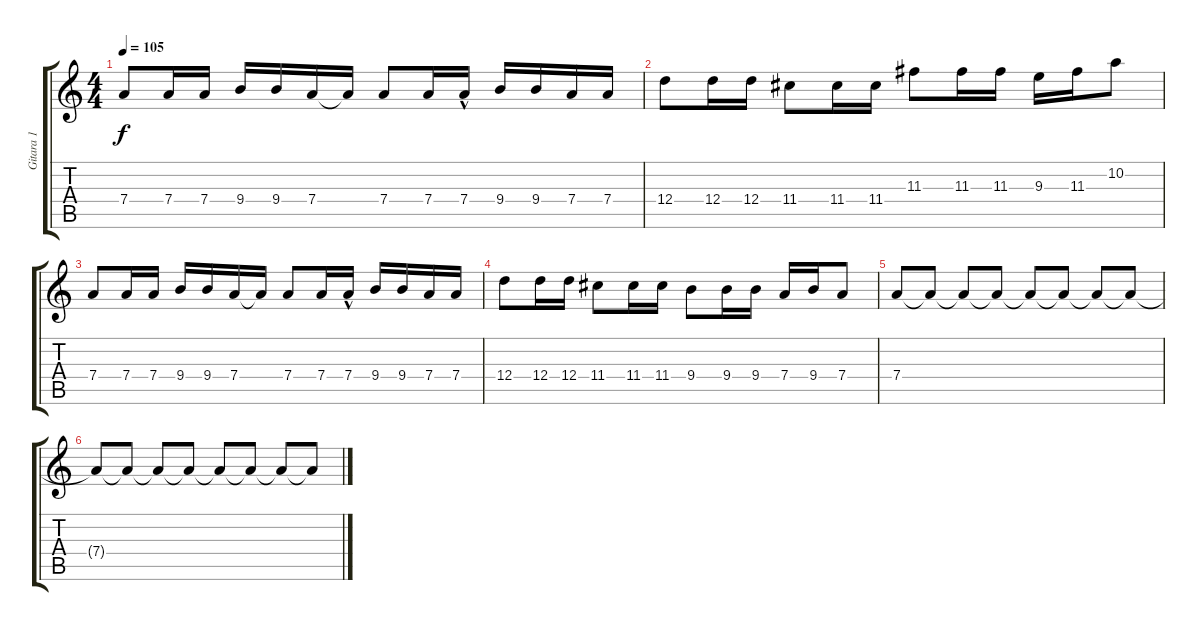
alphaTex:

\track ("Gitara 1 " "Gitara 1 ") {instrument distortionguitar}
\staff {score tabs}
\tuning (E4 B3 G3 D3 A2 E2) {hide}
\ts (4 4)
\tempo 105
\clef g2
\ks c
7.4.8{dy f} 7.4.16 7.4.16 9.4.16 9.4.16 7.4.16 7.4{t}.16 7.4.8 7.4.16 7.4{hac}.16 9.4.16 9.4.16 7.4.16 7.4.16 |
12.4.8 12.4.16 12.4.16 11.4.8 11.4.16 11.4.16 11.3.8 11.3.16 11.3.16 9.3.16 11.3.16 10.2.8 |
7.4.8 7.4.16 7.4.16 9.4.16 9.4.16 7.4.16 7.4{t}.16 7.4.8 7.4.16 7.4{hac}.16 9.4.16 9.4.16 7.4.16 7.4.16 |
12.4.8 12.4.16 12.4.16 11.4.8 11.4.16 11.4.16 9.4.8 9.4.16 9.4.16 7.4.16 9.4.16 7.4.8 |
7.4.8{volume 13} 7.4{t}.8{volume 12} 7.4{t}.8{volume 11} 7.4{t}.8{volume 10} 7.4{t}.8{volume 9} 7.4{t}.8{volume 8} 7.4{t}.8{volume 7} 7.4{t}.8{volume 6} |
7.4{t}.8{volume 5} 7.4{t}.8{volume 4} 7.4{t}.8{volume 3} 7.4{t}.8{volume 2} 7.4{t}.8{volume 1} 7.4{t}.8{volume 2} 7.4{t}.8 7.4{t}.8
